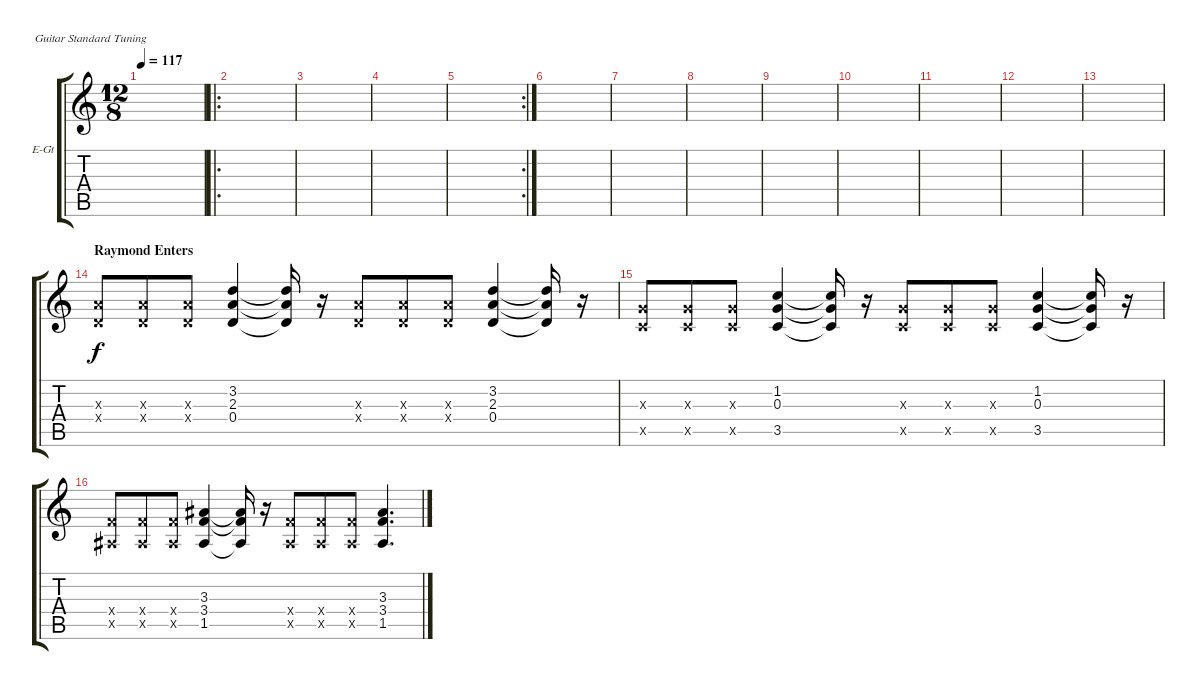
\defaultSystemsLayout 4
\bracketExtendMode groupsimilarinstruments
\firstSystemTrackNameOrientation horizontal
\otherSystemsTrackNameOrientation horizontal
\track ("Electric Guitar" "E-Gt") {instrument distortionguitar}
\staff {score tabs}
\tuning (E4 B3 G3 D3 A2 E2)
\ts (12 8)
\tempo 117
\clef g2
\scale
0.333333
\ks c
|
\ro
\scale
0.333333 |
\scale
0.333333 |
\scale
0.333333 |
\rc 2
\scale
0.333333 |
\scale
0.333333 |
\scale
0.333333 |
\scale
0.333333 |
\scale
0.333333 |
\scale
0.333333 |
\scale
0.333333 |
\scale
0.333333 |
\scale
0.333333 |
\section ("" "Raymond Enters")
\scale
0.333333 (2.3{x} 0.4{x}).8{dy f} (2.3{x} 0.4{x}).8 (2.3{x} 0.4{x}).8 (3.2 2.3 0.4).4 (3.2{t} 2.3{t} 0.4{t}).16 r.16 (2.3{x} 0.4{x}).8 (2.3{x} 0.4{x}).8 (2.3{x} 0.4{x}).8 (3.2 2.3 0.4).4 (3.2{t} 2.3{t} 0.4{t}).16 r.16 |
\scale
0.333333 (0.3{x} 3.5{x}).8 (0.3{x} 3.5{x}).8 (0.3{x} 3.5{x}).8 (1.2 0.3 3.5).4 (1.2{t} 0.3{t} 3.5{t}).16 r.16 (0.3{x} 3.5{x}).8 (0.3{x} 3.5{x}).8 (0.3{x} 3.5{x}).8 (1.2 0.3 3.5).4 (1.2{t} 0.3{t} 3.5{t}).16 r.16 |
\scale
0.333333 (3.4{x} 1.5{x}).8 (3.4{x} 1.5{x}).8 (3.4{x} 1.5{x}).8 (3.3 3.4 1.5).4 (3.3{t} 3.4{t} 1.5{t}).16 r.16 (3.4{x} 1.5{x}).8 (3.4{x} 1.5{x}).8 (3.4{x} 1.5{x}).8 (3.3 3.4 1.5).4{d}
